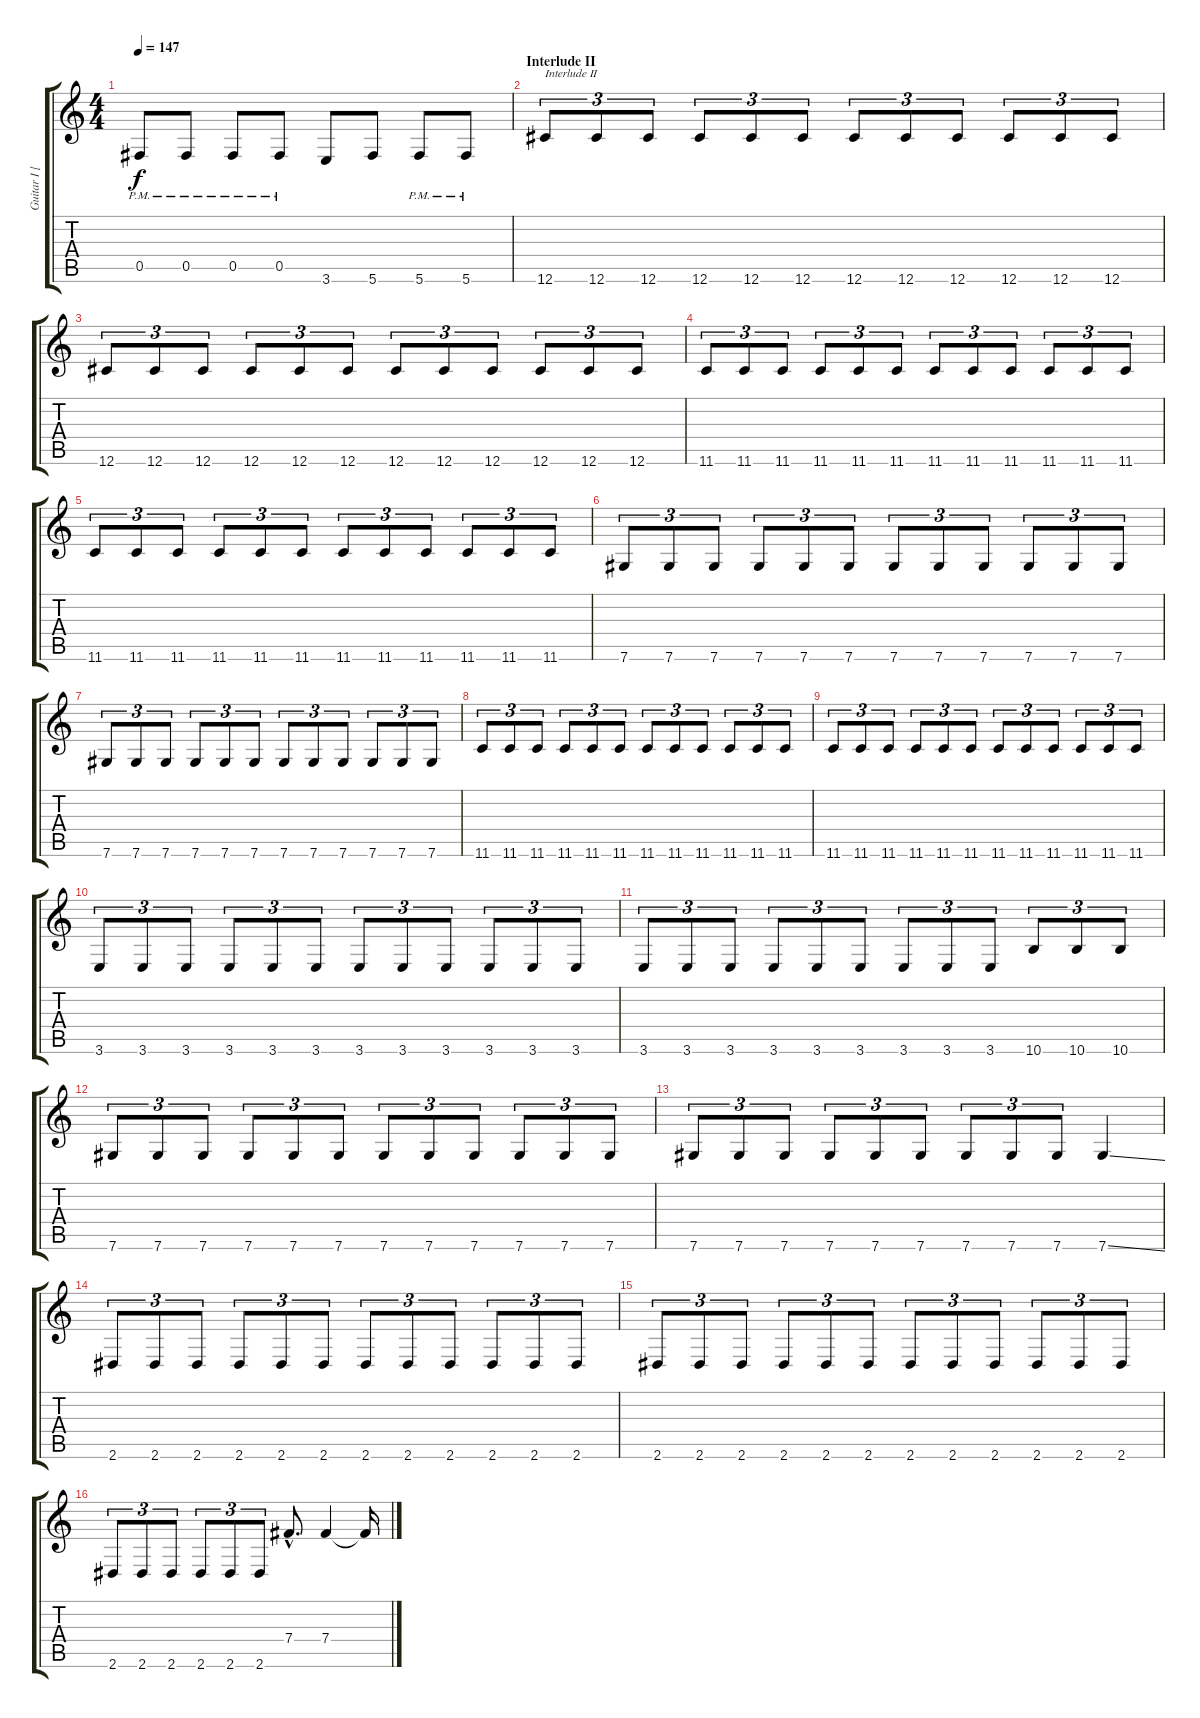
\track ("Guitar I [Ivar Bjornsson]" "Guitar I [") {instrument distortionguitar}
\staff {score tabs}
\tuning (Db4 Ab3 E3 B2 Gb2 Db2) {hide}
\ts (4 4)
\tempo 147
\clef g2
\ks c
0.5{pm}.8{dy f} 0.5{pm}.8 0.5{pm}.8 0.5{pm}.8 3.6.8 5.6.8 5.6{pm}.8 5.6{pm}.8 |
\section ("" "Interlude II")
12.6.8{tu (3 2) txt "Interlude II"} 12.6.8{tu (3 2)} 12.6.8{tu (3 2)} 12.6.8{tu (3 2)} 12.6.8{tu (3 2)} 12.6.8{tu (3 2)} 12.6.8{tu (3 2)} 12.6.8{tu (3 2)} 12.6.8{tu (3 2)} 12.6.8{tu (3 2)} 12.6.8{tu (3 2)} 12.6.8{tu (3 2)} |
12.6.8{tu (3 2)} 12.6.8{tu (3 2)} 12.6.8{tu (3 2)} 12.6.8{tu (3 2)} 12.6.8{tu (3 2)} 12.6.8{tu (3 2)} 12.6.8{tu (3 2)} 12.6.8{tu (3 2)} 12.6.8{tu (3 2)} 12.6.8{tu (3 2)} 12.6.8{tu (3 2)} 12.6.8{tu (3 2)} |
11.6.8{tu (3 2)} 11.6.8{tu (3 2)} 11.6.8{tu (3 2)} 11.6.8{tu (3 2)} 11.6.8{tu (3 2)} 11.6.8{tu (3 2)} 11.6.8{tu (3 2)} 11.6.8{tu (3 2)} 11.6.8{tu (3 2)} 11.6.8{tu (3 2)} 11.6.8{tu (3 2)} 11.6.8{tu (3 2)} |
11.6.8{tu (3 2)} 11.6.8{tu (3 2)} 11.6.8{tu (3 2)} 11.6.8{tu (3 2)} 11.6.8{tu (3 2)} 11.6.8{tu (3 2)} 11.6.8{tu (3 2)} 11.6.8{tu (3 2)} 11.6.8{tu (3 2)} 11.6.8{tu (3 2)} 11.6.8{tu (3 2)} 11.6.8{tu (3 2)} |
7.6.8{tu (3 2)} 7.6.8{tu (3 2)} 7.6.8{tu (3 2)} 7.6.8{tu (3 2)} 7.6.8{tu (3 2)} 7.6.8{tu (3 2)} 7.6.8{tu (3 2)} 7.6.8{tu (3 2)} 7.6.8{tu (3 2)} 7.6.8{tu (3 2)} 7.6.8{tu (3 2)} 7.6.8{tu (3 2)} |
7.6.8{tu (3 2)} 7.6.8{tu (3 2)} 7.6.8{tu (3 2)} 7.6.8{tu (3 2)} 7.6.8{tu (3 2)} 7.6.8{tu (3 2)} 7.6.8{tu (3 2)} 7.6.8{tu (3 2)} 7.6.8{tu (3 2)} 7.6.8{tu (3 2)} 7.6.8{tu (3 2)} 7.6.8{tu (3 2)} |
11.6.8{tu (3 2)} 11.6.8{tu (3 2)} 11.6.8{tu (3 2)} 11.6.8{tu (3 2)} 11.6.8{tu (3 2)} 11.6.8{tu (3 2)} 11.6.8{tu (3 2)} 11.6.8{tu (3 2)} 11.6.8{tu (3 2)} 11.6.8{tu (3 2)} 11.6.8{tu (3 2)} 11.6.8{tu (3 2)} |
11.6.8{tu (3 2)} 11.6.8{tu (3 2)} 11.6.8{tu (3 2)} 11.6.8{tu (3 2)} 11.6.8{tu (3 2)} 11.6.8{tu (3 2)} 11.6.8{tu (3 2)} 11.6.8{tu (3 2)} 11.6.8{tu (3 2)} 11.6.8{tu (3 2)} 11.6.8{tu (3 2)} 11.6.8{tu (3 2)} |
3.6.8{tu (3 2)} 3.6.8{tu (3 2)} 3.6.8{tu (3 2)} 3.6.8{tu (3 2)} 3.6.8{tu (3 2)} 3.6.8{tu (3 2)} 3.6.8{tu (3 2)} 3.6.8{tu (3 2)} 3.6.8{tu (3 2)} 3.6.8{tu (3 2)} 3.6.8{tu (3 2)} 3.6.8{tu (3 2)} |
3.6.8{tu (3 2)} 3.6.8{tu (3 2)} 3.6.8{tu (3 2)} 3.6.8{tu (3 2)} 3.6.8{tu (3 2)} 3.6.8{tu (3 2)} 3.6.8{tu (3 2)} 3.6.8{tu (3 2)} 3.6.8{tu (3 2)} 10.6.8{tu (3 2)} 10.6.8{tu (3 2)} 10.6.8{tu (3 2)} |
7.6.8{tu (3 2)} 7.6.8{tu (3 2)} 7.6.8{tu (3 2)} 7.6.8{tu (3 2)} 7.6.8{tu (3 2)} 7.6.8{tu (3 2)} 7.6.8{tu (3 2)} 7.6.8{tu (3 2)} 7.6.8{tu (3 2)} 7.6.8{tu (3 2)} 7.6.8{tu (3 2)} 7.6.8{tu (3 2)} |
7.6.8{tu (3 2)} 7.6.8{tu (3 2)} 7.6.8{tu (3 2)} 7.6.8{tu (3 2)} 7.6.8{tu (3 2)} 7.6.8{tu (3 2)} 7.6.8{tu (3 2)} 7.6.8{tu (3 2)} 7.6.8{tu (3 2)} 7.6{ss}.4 |
2.6.8{tu (3 2)} 2.6.8{tu (3 2)} 2.6.8{tu (3 2)} 2.6.8{tu (3 2)} 2.6.8{tu (3 2)} 2.6.8{tu (3 2)} 2.6.8{tu (3 2)} 2.6.8{tu (3 2)} 2.6.8{tu (3 2)} 2.6.8{tu (3 2)} 2.6.8{tu (3 2)} 2.6.8{tu (3 2)} |
2.6.8{tu (3 2)} 2.6.8{tu (3 2)} 2.6.8{tu (3 2)} 2.6.8{tu (3 2)} 2.6.8{tu (3 2)} 2.6.8{tu (3 2)} 2.6.8{tu (3 2)} 2.6.8{tu (3 2)} 2.6.8{tu (3 2)} 2.6.8{tu (3 2)} 2.6.8{tu (3 2)} 2.6.8{tu (3 2)} |
2.6.8{tu (3 2)} 2.6.8{tu (3 2)} 2.6.8{tu (3 2)} 2.6.8{tu (3 2)} 2.6.8{tu (3 2)} 2.6.8{tu (3 2)} 7.4{hac}.8{d} 7.4.4 7.4{t}.16
